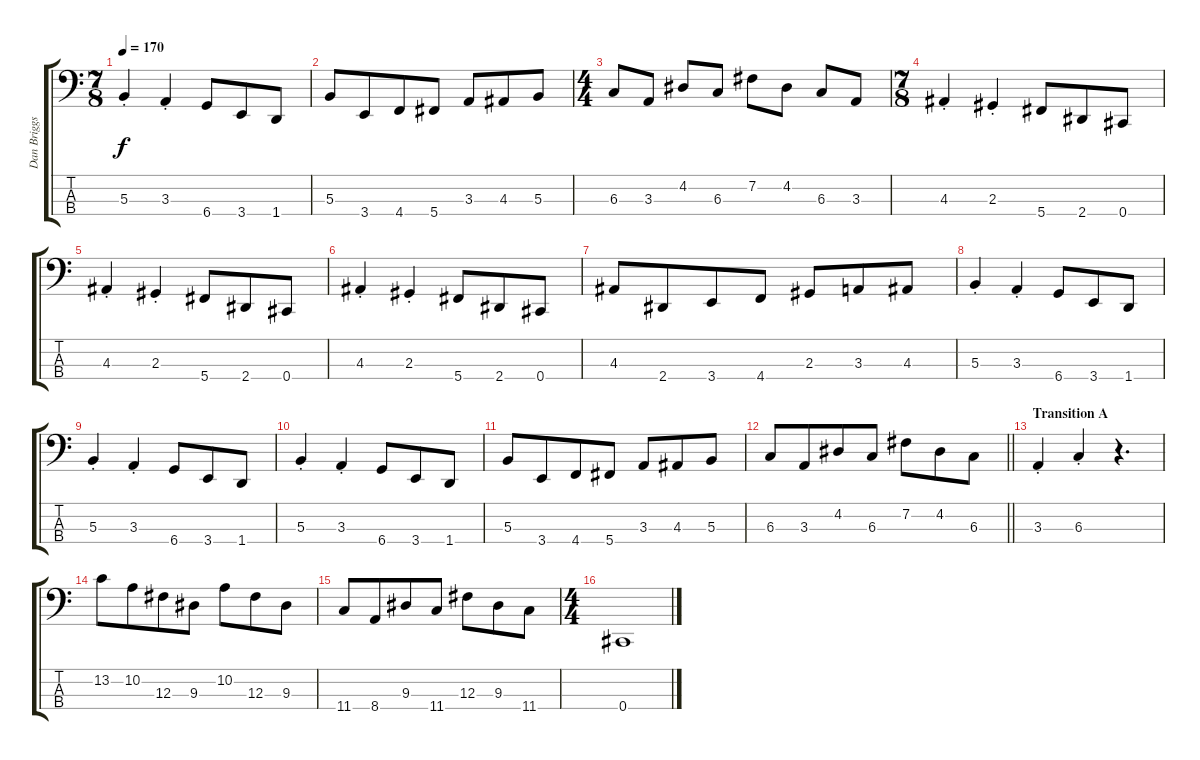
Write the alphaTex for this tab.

\track ("Dan Briggs" "Dan Briggs") {instrument electricbassfinger}
\staff {score tabs}
\tuning (E2 B1 Gb1 Db1) {hide}
\ts (7 8)
\tempo 170
\clef f4
\ks c
5.3{st}.4{dy f} 3.3{st}.4 6.4.8 3.4.8 1.4.8 |
5.3.8 3.4.8 4.4.8 5.4.8 3.3.8 4.3.8 5.3.8 |
\ts (4 4)
6.3.8 3.3.8 4.2.8 6.3.8 7.2.8 4.2.8 6.3.8 3.3.8 |
\ts (7 8)
4.3{st}.4 2.3{st}.4 5.4.8 2.4.8 0.4.8 |
4.3{st}.4 2.3{st}.4 5.4.8 2.4.8 0.4.8 |
4.3{st}.4 2.3{st}.4 5.4.8 2.4.8 0.4.8 |
4.3.8 2.4.8 3.4.8 4.4.8 2.3.8 3.3.8 4.3.8 |
5.3{st}.4 3.3{st}.4 6.4.8 3.4.8 1.4.8 |
5.3{st}.4 3.3{st}.4 6.4.8 3.4.8 1.4.8 |
5.3{st}.4 3.3{st}.4 6.4.8 3.4.8 1.4.8 |
5.3.8 3.4.8 4.4.8 5.4.8 3.3.8 4.3.8 5.3.8 |
\barLineRight lightlight
6.3.8 3.3.8 4.2.8 6.3.8 7.2.8 4.2.8 6.3.8 |
\section ("" "Transition A")
3.3{st}.4 6.3{st}.4 r.4{d} |
13.2.8 10.2.8 12.3.8 9.3.8 10.2.8 12.3.8 9.3.8 |
11.4.8 8.4.8 9.3.8 11.4.8 12.3.8 9.3.8 11.4.8 |
\ts (4 4)
0.4.1
